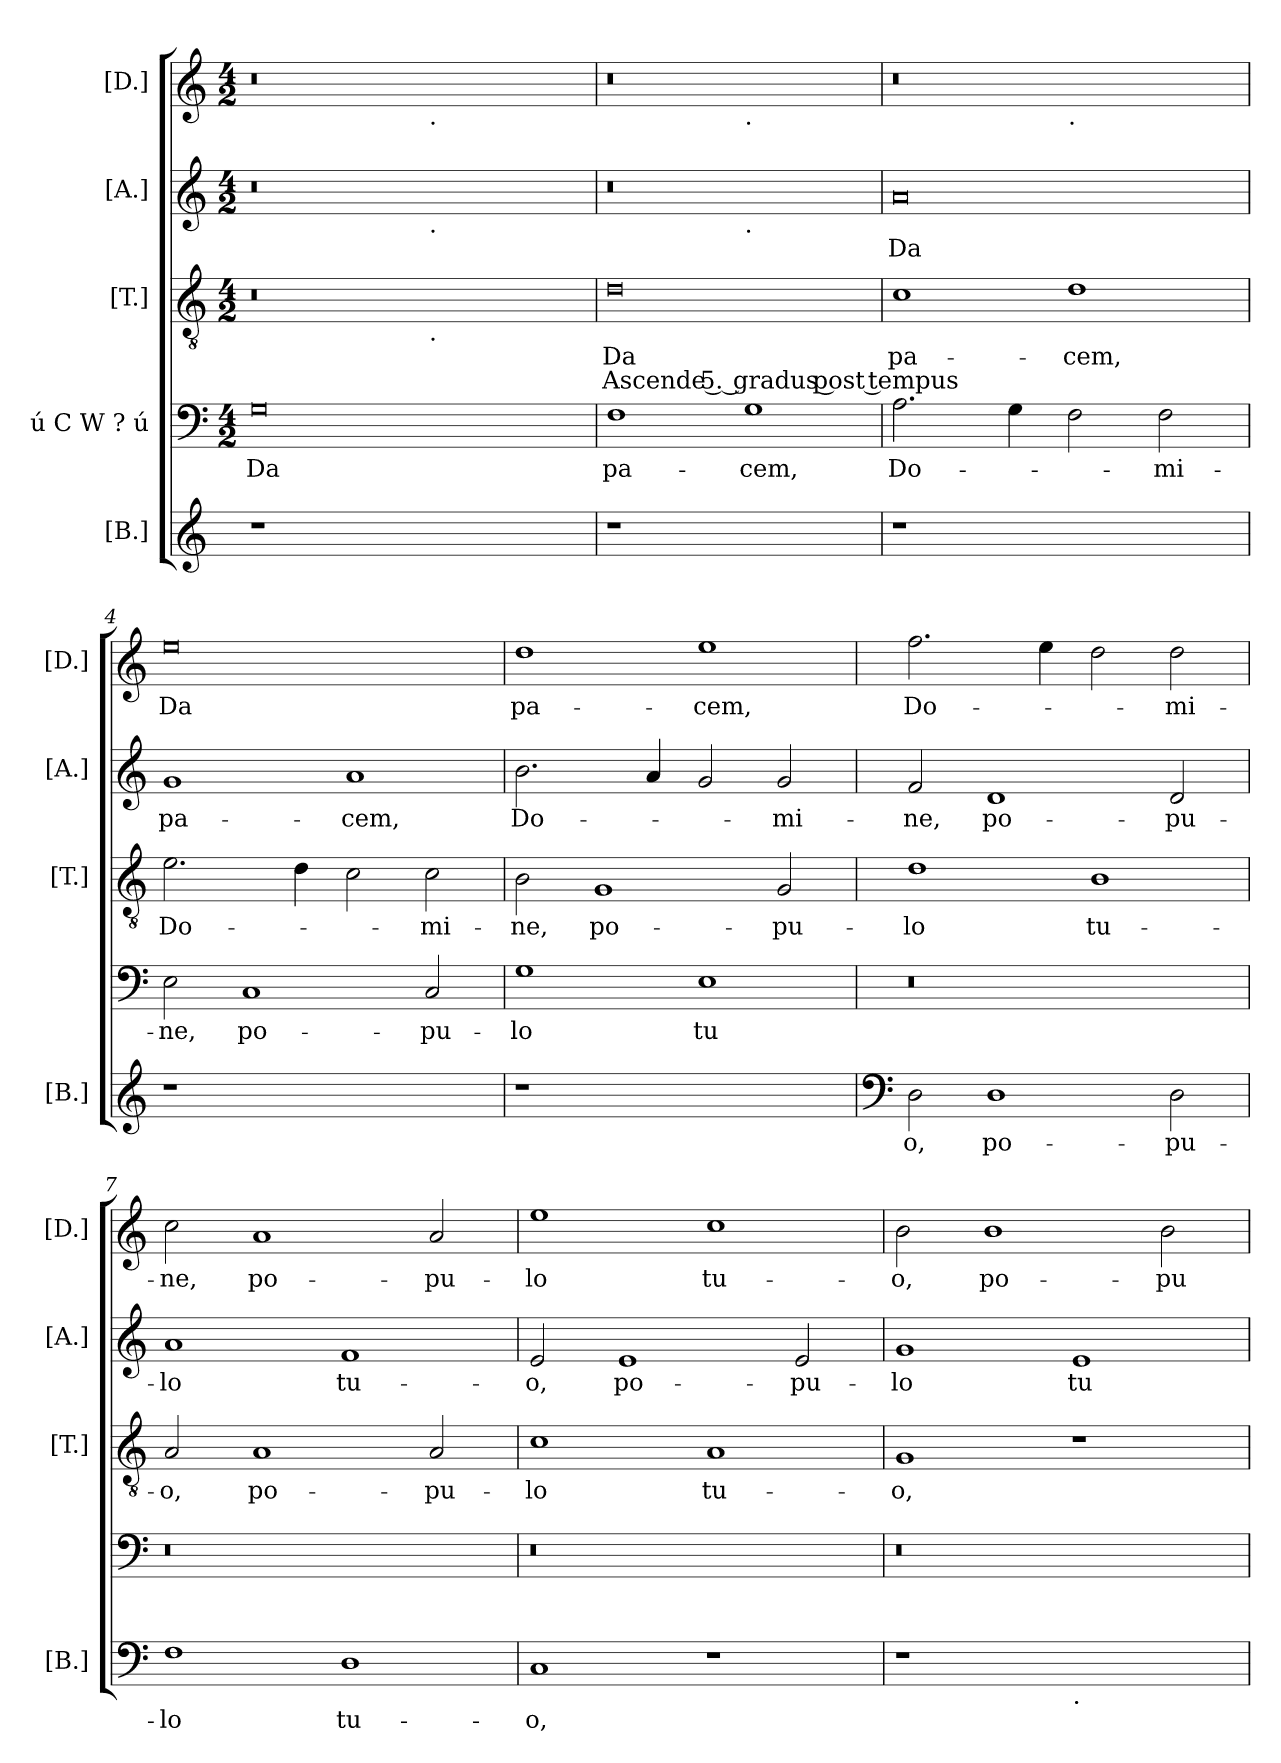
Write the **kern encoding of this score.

**kern	**text	**kern	**text	**kern	**text	**text	**kern	**text	**kern	**text
*part5	*part5	*part4	*part4	*part3	*part3	*part3	*part2	*part2	*part1	*part1
*staff5	*staff5	*staff4	*staff4	*staff3	*staff3	*staff3	*staff2	*staff2	*staff1	*staff1
*I"[B.]	*	*I"ú C W ? ú	*	*I"[T.]	*	*	*I"[A.]	*	*I"[D.]	*
*I'[B.]	*	*	*	*I'[T.]	*	*	*I'[A.]	*	*I'[D.]	*
*clefG2	*	*clefF4	*	*clefGv2	*	*	*clefG2	*	*clefG2	*
*k[]	*	*k[]	*	*k[]	*	*	*k[]	*	*k[]	*
*C:	*	*C:	*	*C:	*	*	*C:	*	*C:	*
*	*	*M4/2	*	*M4/2	*	*	*M4/2	*	*M4/2	*
=1	=1	=1	=1	=1	=1	=1	=1	=1	=1	=1
!	!	!	!LO:LY:b	!	!	!	!	!	!	!
*	*	*	*	*^	*	*	*^	*	*^	*
1r	.	0G	Da	0r	2ryy	.	.	0r	2ryy	.	0r	2ryy	.
.	.	.	.	.	4...ryy	.	.	.	4...ryy	.	.	4...ryy	.
!	!	!	!	!	!	!	!	!	!	!	!	!LO:TX:b:t=.	!
!	!	!	!	!	!	!	!	!	!LO:TX:b:t=.	!	!	!	!
!	!	!	!	!	!LO:TX:b:t=.	!	!	!	!	!	!	!	!
.	.	.	.	.	1ryy	.	.	.	1ryy	.	.	1ryy	.
1ryy	.	.	.	.	.	.	.	.	.	.	.	.	.
.	.	.	.	.	32ryy	.	.	.	32ryy	.	.	32ryy	.
=2	=2	=2	=2	=2	=2	=2	=2	=2	=2	=2	=2	=2	=2
!	!	!	!LO:LY:b	!	!	!LO:LY:b	!LO:LY:b	!	!	!	!	!	!
*	*	*	*	*v	*v	*	*	*	*	*	*	*	*
1r	.	1F	pa-	0d	Da	Ascende 5. gradus post tempus	0r	1ryy	.	0r	1ryy	.
!	!	!	!	!	!	!	!	!	!	!	!LO:TX:b:t=.	!
!	!	!	!	!	!	!	!	!LO:TX:b:t=.	!	!	!	!
!	!	!	!LO:LY:b	!	!	!	!	!	!	!	!	!
1ryy	.	1G	-cem,	.	.	.	.	1ryy	.	.	1ryy	.
=3	=3	=3	=3	=3	=3	=3	=3	=3	=3	=3	=3	=3
!	!	!	!LO:LY:b	!	!LO:LY:b	!	!	!	!LO:LY:b	!	!	!
*	*	*	*	*	*	*	*v	*v	*	*	*	*
1r	.	2.A\	Do-	1c	pa-	.	0a	Da	0r	1ryy	.
.	.	4G\	.	.	.	.	.	.	.	.	.
!	!	!	!	!	!	!	!	!	!	!LO:TX:b:t=.	!
!	!	!	!	!	!LO:LY:b	!	!	!	!	!	!
1ryy	.	2F\	.	1d	-cem,	.	.	.	.	1ryy	.
!	!	!	!LO:LY:b	!	!	!	!	!	!	!	!
.	.	2F\	-mi-	.	.	.	.	.	.	.	.
=4	=4	=4	=4	=4	=4	=4	=4	=4	=4	=4	=4
!	!	!	!LO:LY:b	!	!LO:LY:b	!	!	!LO:LY:b	!	!	!LO:LY:b
*	*	*	*	*	*	*	*	*	*v	*v	*
1r	.	2E\	-ne,	2.e\	Do-	.	1g	pa-	0ee	Da
!	!	!	!LO:LY:b	!	!	!	!	!	!	!
.	.	1C	po-	.	.	.	.	.	.	.
.	.	.	.	4d\	.	.	.	.	.	.
!	!	!	!	!	!	!	!	!LO:LY:b	!	!
1ryy	.	.	.	2c\	.	.	1a	-cem,	.	.
!	!	!	!LO:LY:b	!	!LO:LY:b	!	!	!	!	!
.	.	2C/	-pu-	2c\	-mi-	.	.	.	.	.
=5	=5	=5	=5	=5	=5	=5	=5	=5	=5	=5
!	!	!	!LO:LY:b	!	!LO:LY:b	!	!	!LO:LY:b	!	!LO:LY:b
1r	.	1G	-lo	2B\	-ne,	.	2.b\	Do-	1dd	pa-
!	!	!	!	!	!LO:LY:b	!	!	!	!	!
.	.	.	.	1G	po-	.	.	.	.	.
.	.	.	.	.	.	.	4a/	.	.	.
!	!	!	!LO:LY:b	!	!	!	!	!	!	!LO:LY:b
1ryy	.	1E	tu-	.	.	.	2g/	.	1ee	-cem,
!	!	!	!	!	!LO:LY:b	!	!	!LO:LY:b	!	!
.	.	.	.	2G/	-pu-	.	2g/	-mi-	.	.
!!LO:LB:g=z
=6	=6	=6	=6	=6	=6	=6	=6	=6	=6	=6
*clefF4	*	*	*	*	*	*	*	*	*	*
!	!LO:LY:b	!	!	!	!LO:LY:b	!	!	!LO:LY:b	!	!LO:LY:b
2D\	o,	0r	.	1d	-lo	.	2f/	-ne,	2.ff\	Do-
!	!LO:LY:b	!	!	!	!	!	!	!LO:LY:b	!	!
1D	po-	.	.	.	.	.	1d	po-	.	.
.	.	.	.	.	.	.	.	.	4ee\	.
!	!	!	!	!	!LO:LY:b	!	!	!	!	!
.	.	.	.	1B	tu-	.	.	.	2dd\	.
!	!LO:LY:b	!	!	!	!	!	!	!LO:LY:b	!	!LO:LY:b
2D\	-pu-	.	.	.	.	.	2d/	-pu-	2dd\	-mi-
=7	=7	=7	=7	=7	=7	=7	=7	=7	=7	=7
!	!LO:LY:b	!	!	!	!LO:LY:b	!	!	!LO:LY:b	!	!LO:LY:b
1F	-lo	0r	.	2A/	-o,	.	1a	-lo	2cc\	-ne,
!	!	!	!	!	!LO:LY:b	!	!	!	!	!LO:LY:b
.	.	.	.	1A	po-	.	.	.	1a	po-
!	!LO:LY:b	!	!	!	!	!	!	!LO:LY:b	!	!
1D	tu-	.	.	.	.	.	1f	tu-	.	.
!	!	!	!	!	!LO:LY:b	!	!	!	!	!LO:LY:b
.	.	.	.	2A/	-pu-	.	.	.	2a/	-pu-
=8	=8	=8	=8	=8	=8	=8	=8	=8	=8	=8
!	!LO:LY:b	!	!	!	!LO:LY:b	!	!	!LO:LY:b	!	!LO:LY:b
1C	-o,	0r	.	1c	-lo	.	2e/	-o,	1ee	-lo
!	!	!	!	!	!	!	!	!LO:LY:b	!	!
.	.	.	.	.	.	.	1e	po-	.	.
!	!	!	!	!	!LO:LY:b	!	!	!	!	!LO:LY:b
1r	.	.	.	1A	tu-	.	.	.	1cc	tu-
!	!	!	!	!	!	!	!	!LO:LY:b	!	!
.	.	.	.	.	.	.	2e/	-pu-	.	.
=9	=9	=9	=9	=9	=9	=9	=9	=9	=9	=9
!	!	!	!	!	!LO:LY:b	!	!	!LO:LY:b	!	!LO:LY:b
1r	.	0r	.	1G	-o,	.	1g	-lo	2b\	-o,
!	!	!	!	!	!	!	!	!	!	!LO:LY:b
.	.	.	.	.	.	.	.	.	1b	po-
!LO:TX:b:t=.	!	!	!	!	!	!	!	!	!	!
!	!	!	!	!	!	!	!	!LO:LY:b	!	!
1ryy	.	.	.	1r	.	.	1e	tu-	.	.
!	!	!	!	!	!	!	!	!	!	!LO:LY:b
.	.	.	.	.	.	.	.	.	2b\	-pu-
=	=	=	=	=	=	=	=	=	=	=
*-	*-	*-	*-	*-	*-	*-	*-	*-	*-	*-
